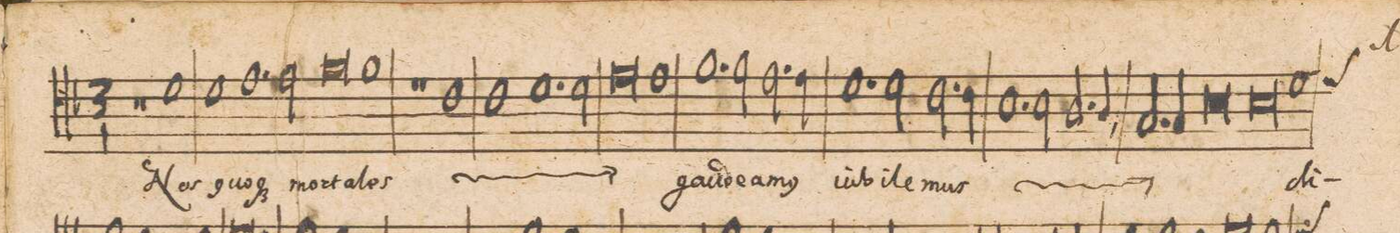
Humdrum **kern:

**kern	**text
*I"[Alto]	*
*clefC4	*
*k[b-]	*
*met(C|)	*
*M3/1	*
1r	.
1r	.
1d\	Nos
=43-	=43-
1d\	quo-
1.e\	-(que)
2e\	mor-
=44-	=44-
0f\	-ta-
1f\	-les
=45-	=45-
1r	.
1r	.
*	*ij
1c\	Nos
=46-	=46-
1c\	quo-
1.d\	-(que)
2d\	mor-
=47-	=47-
0e\	-ta-
1e\	-les
*	*Xij
=48-	=48-
1.f\	gau-
2f\	-de-
2.e\	-a-
4e\	-m(us)
=49-	=49-
1.d\	iu-
2d\	-bi-
2.c\	-le-
4c\	-mus
=50-	=50-
*	*ij
1.B-\	gau-
2B-\	-de-
2.A/	-a-
4A,/	-m(us)
=51-	=51-
2.G/	iu-
4G/	-bi-
*col	*
0B-\	-le-
=52-	=52-
*Xcol	*
0B-\	-mus
*	*Xij
*custos:d	*
1d\	di-
=53-	=53-
*-	*-
